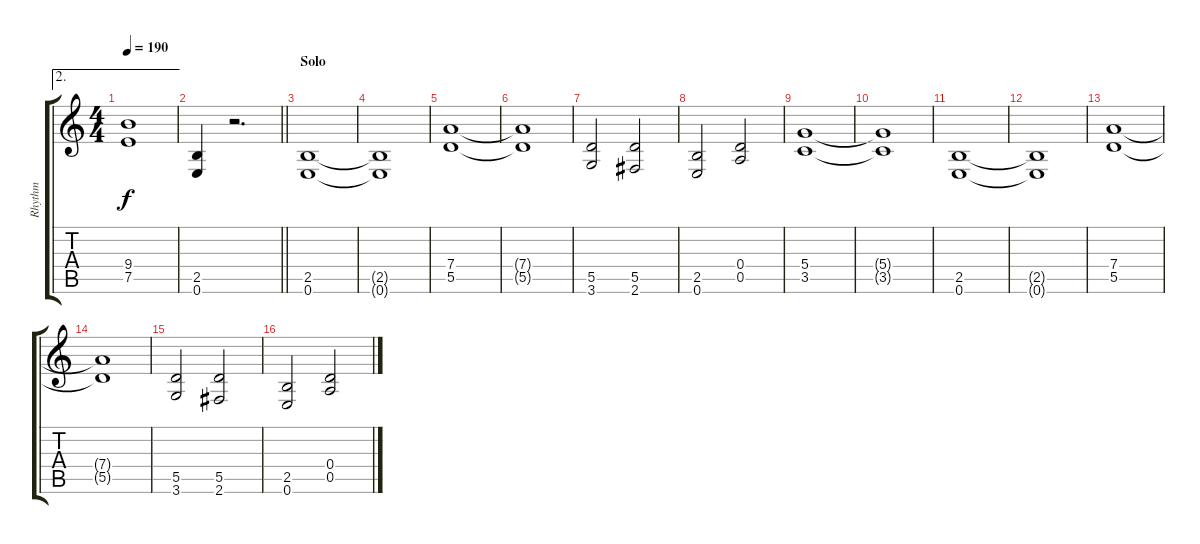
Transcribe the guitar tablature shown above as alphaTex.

\track ("Rhythm" "Rhythm") {instrument distortionguitar}
\staff {score tabs}
\tuning (E4 B3 G3 D3 A2 E2) {hide}
\ae 2
\ts (4 4)
\tempo 190
\clef g2
\ks c
(9.4 7.5).1{dy f} |
\barLineRight lightlight
(2.5 0.6).4 r.2{d} |
\section ("" "Solo")
(2.5 0.6).1 |
(2.5{t} 0.6{t}).1 |
(7.4 5.5).1 |
(7.4{t} 5.5{t}).1 |
(5.5 3.6).2 (5.5 2.6).2 |
(2.5 0.6).2 (0.4 0.5).2 |
(5.4 3.5).1 |
(5.4{t} 3.5{t}).1 |
(2.5 0.6).1 |
(2.5{t} 0.6{t}).1 |
(7.4 5.5).1 |
(7.4{t} 5.5{t}).1 |
(5.5 3.6).2 (5.5 2.6).2 |
(2.5 0.6).2 (0.4 0.5).2
